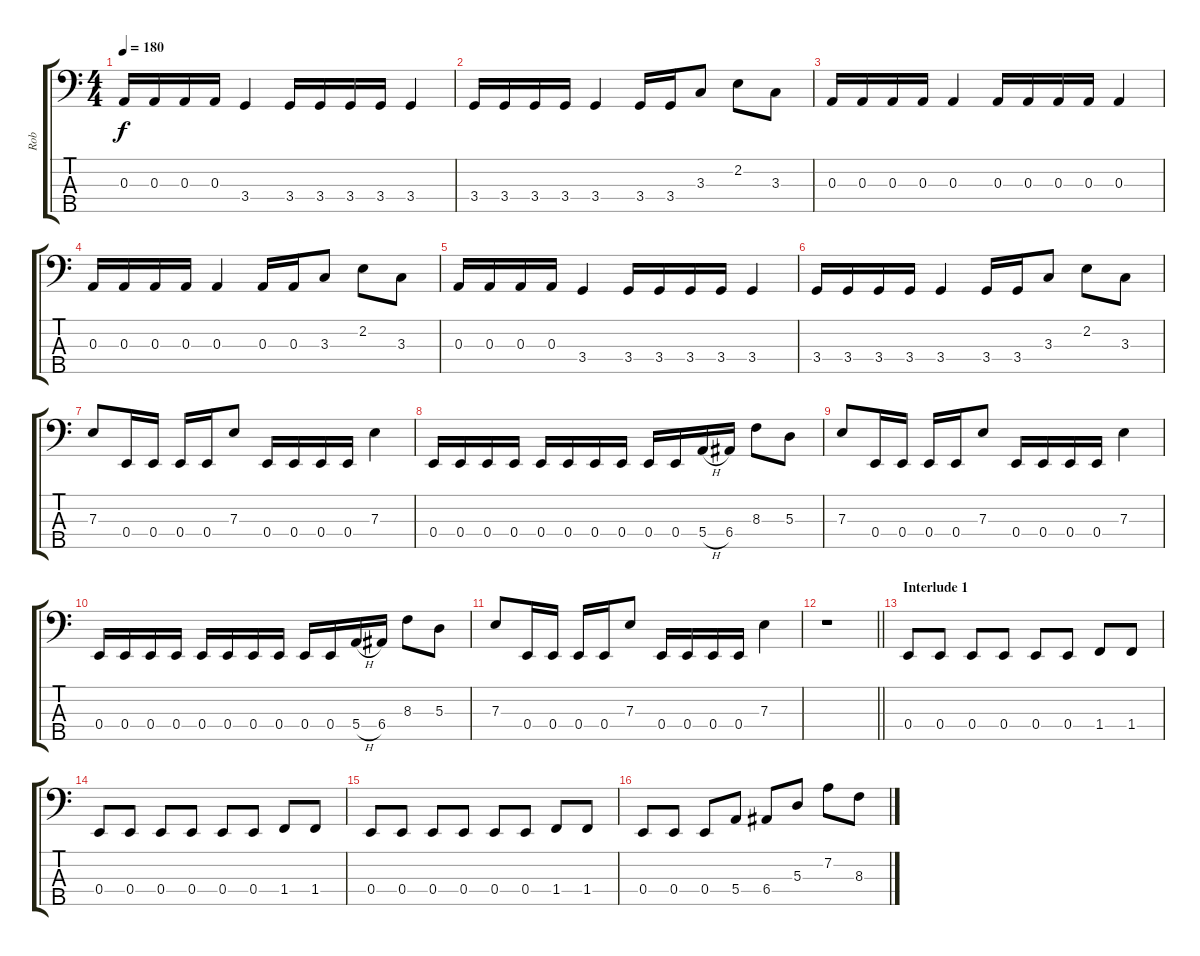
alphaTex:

\track ("Rob" "Rob") {instrument electricbassfinger}
\staff {score tabs}
\tuning (G2 D2 A1 E1 B0) {hide}
\ts (4 4)
\tempo 180
\clef f4
\ks c
0.3.16{dy f} 0.3.16 0.3.16 0.3.16 3.4.4 3.4.16 3.4.16 3.4.16 3.4.16 3.4.4 |
3.4.16 3.4.16 3.4.16 3.4.16 3.4.4 3.4.16 3.4.16 3.3.8 2.2.8 3.3.8 |
0.3.16 0.3.16 0.3.16 0.3.16 0.3.4 0.3.16 0.3.16 0.3.16 0.3.16 0.3.4 |
0.3.16 0.3.16 0.3.16 0.3.16 0.3.4 0.3.16 0.3.16 3.3.8 2.2.8 3.3.8 |
0.3.16 0.3.16 0.3.16 0.3.16 3.4.4 3.4.16 3.4.16 3.4.16 3.4.16 3.4.4 |
3.4.16 3.4.16 3.4.16 3.4.16 3.4.4 3.4.16 3.4.16 3.3.8 2.2.8 3.3.8 |
7.3.8 0.4.16 0.4.16 0.4.16 0.4.16 7.3.8 0.4.16 0.4.16 0.4.16 0.4.16 7.3.4 |
0.4.16 0.4.16 0.4.16 0.4.16 0.4.16 0.4.16 0.4.16 0.4.16 0.4.16 0.4.16 5.4{h}.16 6.4.16 8.3.8 5.3.8 |
7.3.8 0.4.16 0.4.16 0.4.16 0.4.16 7.3.8 0.4.16 0.4.16 0.4.16 0.4.16 7.3.4 |
0.4.16 0.4.16 0.4.16 0.4.16 0.4.16 0.4.16 0.4.16 0.4.16 0.4.16 0.4.16 5.4{h}.16 6.4.16 8.3.8 5.3.8 |
7.3.8 0.4.16 0.4.16 0.4.16 0.4.16 7.3.8 0.4.16 0.4.16 0.4.16 0.4.16 7.3.4 |
\barLineRight lightlight
r.1 |
\section ("" "Interlude 1")
0.4.8 0.4.8 0.4.8 0.4.8 0.4.8 0.4.8 1.4.8 1.4.8 |
0.4.8 0.4.8 0.4.8 0.4.8 0.4.8 0.4.8 1.4.8 1.4.8 |
0.4.8 0.4.8 0.4.8 0.4.8 0.4.8 0.4.8 1.4.8 1.4.8 |
0.4.8 0.4.8 0.4.8 5.4.8 6.4.8 5.3.8 7.2.8 8.3.8
